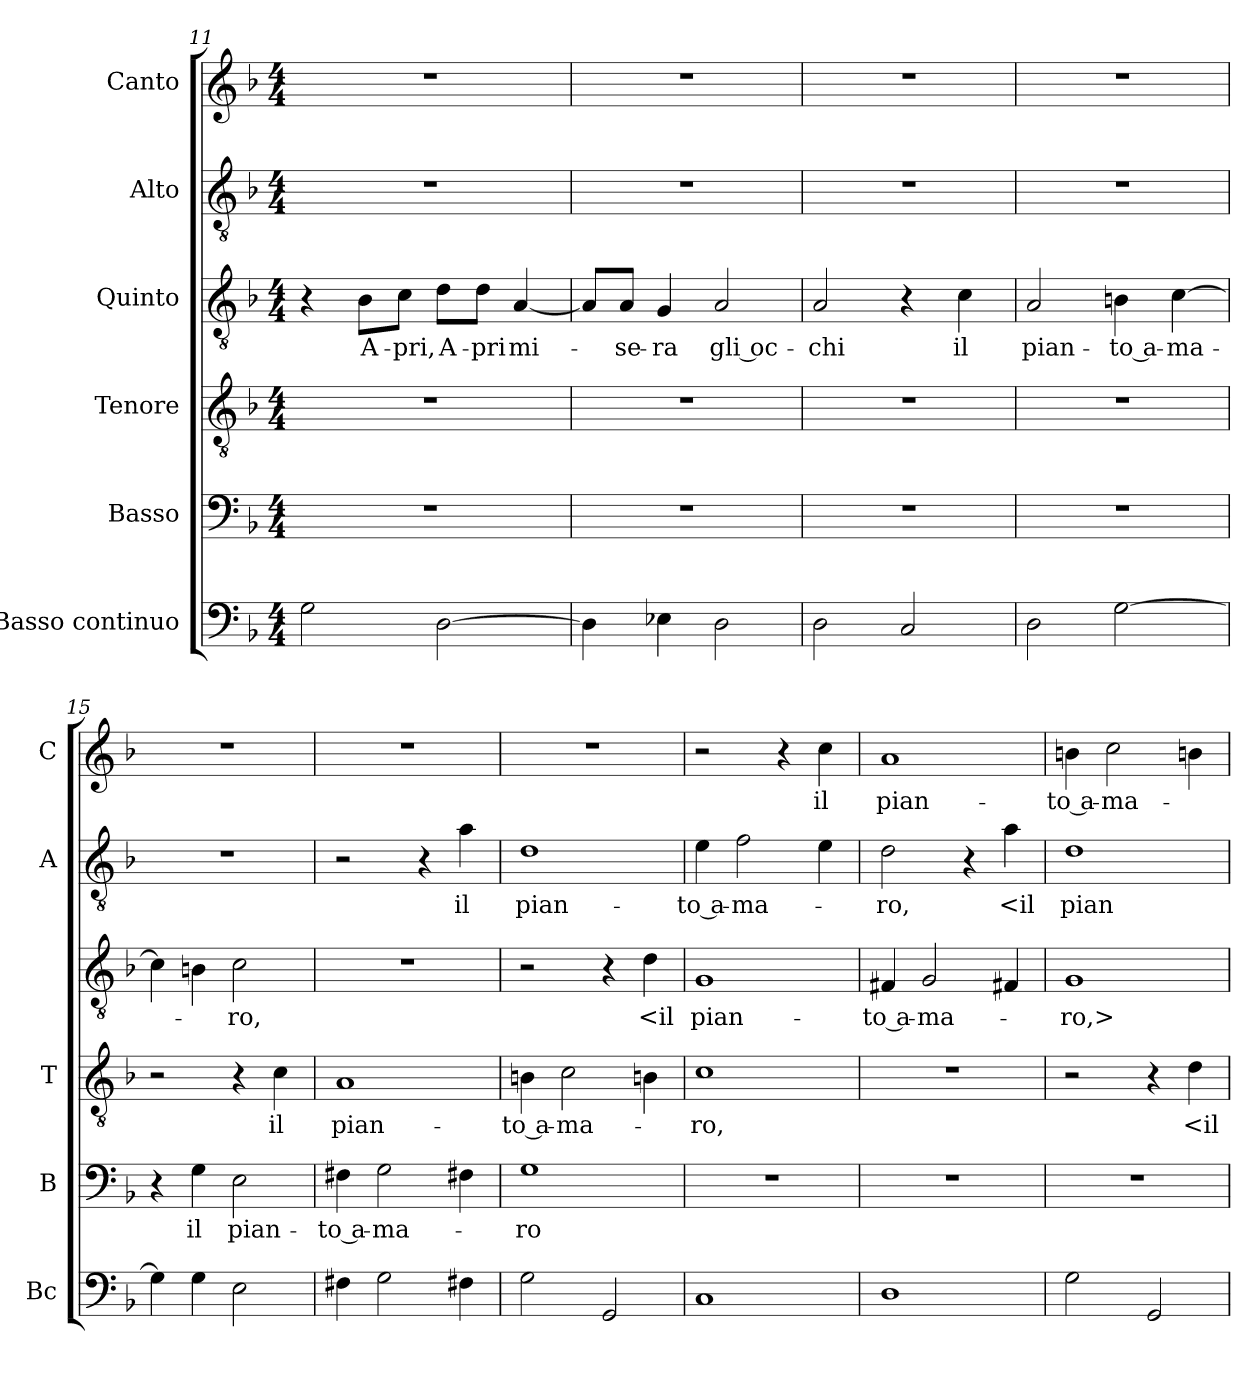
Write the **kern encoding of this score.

**kern	**kern	**text	**kern	**text	**kern	**text	**kern	**text	**kern	**text
*part6	*part5	*part5	*part4	*part4	*part3	*part3	*part2	*part2	*part1	*part1
*staff6	*staff5	*staff5	*staff4	*staff4	*staff3	*staff3	*staff2	*staff2	*staff1	*staff1
*I"Basso continuo	*I"Basso	*	*I"Tenore	*	*I"Quinto	*	*I"Alto	*	*I"Canto	*
*I'Bc	*I'B	*	*I'T	*	*	*	*I'A	*	*I'C	*
*clefF4	*clefF4	*	*clefGv2	*	*clefGv2	*	*clefGv2	*	*clefG2	*
*k[b-]	*k[b-]	*	*k[b-]	*	*k[b-]	*	*k[b-]	*	*k[b-]	*
*F:	*F:	*	*F:	*	*F:	*	*F:	*	*F:	*
*M4/4	*M4/4	*	*M4/4	*	*M4/4	*	*M4/4	*	*M4/4	*
=11	=11	=11	=11	=11	=11	=11	=11	=11	=11	=11
2G	1r	.	1r	.	4r	.	1r	.	1r	.
.	.	.	.	.	8B-L	A-	.	.	.	.
.	.	.	.	.	8cJ	-pri,	.	.	.	.
[2D	.	.	.	.	8dL	A-	.	.	.	.
.	.	.	.	.	8dJ	-pri	.	.	.	.
.	.	.	.	.	[4A	mi-	.	.	.	.
=12	=12	=12	=12	=12	=12	=12	=12	=12	=12	=12
4D]	1r	.	1r	.	8AL]	.	1r	.	1r	.
.	.	.	.	.	8AJ	-se-	.	.	.	.
4E-X	.	.	.	.	4G	-ra	.	.	.	.
2D	.	.	.	.	2A	gli oc-	.	.	.	.
=13	=13	=13	=13	=13	=13	=13	=13	=13	=13	=13
2D	1r	.	1r	.	2A	-chi	1r	.	1r	.
2C	.	.	.	.	4r	.	.	.	.	.
.	.	.	.	.	4c	il	.	.	.	.
=14	=14	=14	=14	=14	=14	=14	=14	=14	=14	=14
2D	1r	.	1r	.	2A	pian-	1r	.	1r	.
[2G	.	.	.	.	4Bn	-to a-	.	.	.	.
.	.	.	.	.	[4c	-ma-	.	.	.	.
=15	=15	=15	=15	=15	=15	=15	=15	=15	=15	=15
4G]	4r	.	2r	.	4c]	.	1r	.	1r	.
4G	4G	il	.	.	4Bn	.	.	.	.	.
2E	2E	pian-	4r	.	2c	-ro,	.	.	.	.
.	.	.	4c	il	.	.	.	.	.	.
=16	=16	=16	=16	=16	=16	=16	=16	=16	=16	=16
4F#X	4F#X	-to a-	1A	pian-	1r	.	2r	.	1r	.
2G	2G	-ma-	.	.	.	.	.	.	.	.
.	.	.	.	.	.	.	4r	.	.	.
4F#X	4F#X	.	.	.	.	.	4a	il	.	.
=17	=17	=17	=17	=17	=17	=17	=17	=17	=17	=17
2G	1G	-ro	4Bn	-to a-	2r	.	1d	pian-	1r	.
.	.	.	2c	-ma-	.	.	.	.	.	.
2GG	.	.	.	.	4r	.	.	.	.	.
.	.	.	4Bn	.	4d	<il	.	.	.	.
=18	=18	=18	=18	=18	=18	=18	=18	=18	=18	=18
1C	1r	.	1c	-ro,	1G	pian-	4e	-to a-	2r	.
.	.	.	.	.	.	.	2f	-ma-	.	.
.	.	.	.	.	.	.	.	.	4r	.
.	.	.	.	.	.	.	4e	.	4cc	il
=19	=19	=19	=19	=19	=19	=19	=19	=19	=19	=19
1D	1r	.	1r	.	4F#X	-to a-	2d	-ro,	1a	pian-
.	.	.	.	.	2G	-ma-	.	.	.	.
.	.	.	.	.	.	.	4r	.	.	.
.	.	.	.	.	4F#X	.	4a	<il	.	.
=20	=20	=20	=20	=20	=20	=20	=20	=20	=20	=20
2G	1r	.	2r	.	1G	-ro,>	1d	pian-	4bn	-to a-
.	.	.	.	.	.	.	.	.	2cc	-ma-
2GG	.	.	4r	.	.	.	.	.	.	.
.	.	.	4d	<il	.	.	.	.	4bn	.
=	=	=	=	=	=	=	=	=	=	=
*-	*-	*-	*-	*-	*-	*-	*-	*-	*-	*-
